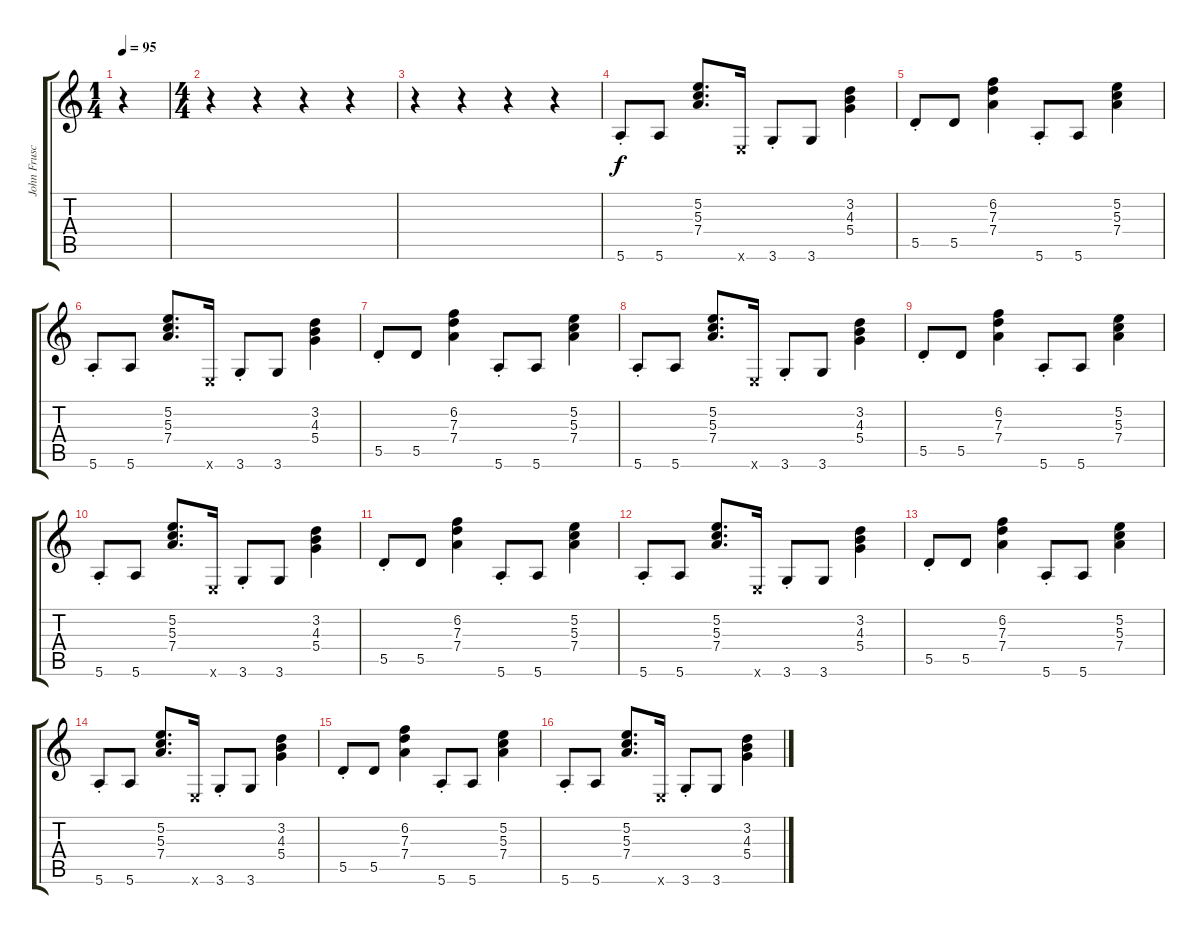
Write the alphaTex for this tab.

\track ("John Frusciante" "John Frusc") {instrument distortionguitar}
\staff {score tabs}
\tuning (E4 B3 G3 D3 A2 E2) {hide}
\ts (1 4)
\tempo 95
\clef g2
\ks c
r.4{dy f instrument distortionguitar} |
\ts (4 4)
r.4 r.4 r.4 r.4 |
r.4 r.4 r.4 r.4 |
5.6{st}.8{volume 8} 5.6.8 (5.2 5.3 7.4).8{d} 0.6{x}.16 3.6{st}.8 3.6.8 (3.2 4.3 5.4).4 |
5.5{st}.8 5.5.8 (6.2 7.3 7.4).4 5.6{st}.8 5.6.8 (5.2 5.3 7.4).4 |
5.6{st}.8 5.6.8 (5.2 5.3 7.4).8{d} 0.6{x}.16 3.6{st}.8 3.6.8 (3.2 4.3 5.4).4 |
5.5{st}.8 5.5.8 (6.2 7.3 7.4).4 5.6{st}.8 5.6.8 (5.2 5.3 7.4).4 |
5.6{st}.8 5.6.8 (5.2 5.3 7.4).8{d} 0.6{x}.16 3.6{st}.8 3.6.8 (3.2 4.3 5.4).4 |
5.5{st}.8 5.5.8 (6.2 7.3 7.4).4 5.6{st}.8 5.6.8 (5.2 5.3 7.4).4 |
5.6{st}.8 5.6.8 (5.2 5.3 7.4).8{d} 0.6{x}.16 3.6{st}.8 3.6.8 (3.2 4.3 5.4).4 |
5.5{st}.8 5.5.8 (6.2 7.3 7.4).4 5.6{st}.8 5.6.8 (5.2 5.3 7.4).4 |
5.6{st}.8 5.6.8 (5.2 5.3 7.4).8{d} 0.6{x}.16 3.6{st}.8 3.6.8 (3.2 4.3 5.4).4 |
5.5{st}.8 5.5.8 (6.2 7.3 7.4).4 5.6{st}.8 5.6.8 (5.2 5.3 7.4).4 |
5.6{st}.8 5.6.8 (5.2 5.3 7.4).8{d} 0.6{x}.16 3.6{st}.8 3.6.8 (3.2 4.3 5.4).4 |
5.5{st}.8 5.5.8 (6.2 7.3 7.4).4 5.6{st}.8 5.6.8 (5.2 5.3 7.4).4 |
5.6{st}.8 5.6.8 (5.2 5.3 7.4).8{d} 0.6{x}.16 3.6{st}.8 3.6.8 (3.2 4.3 5.4).4
